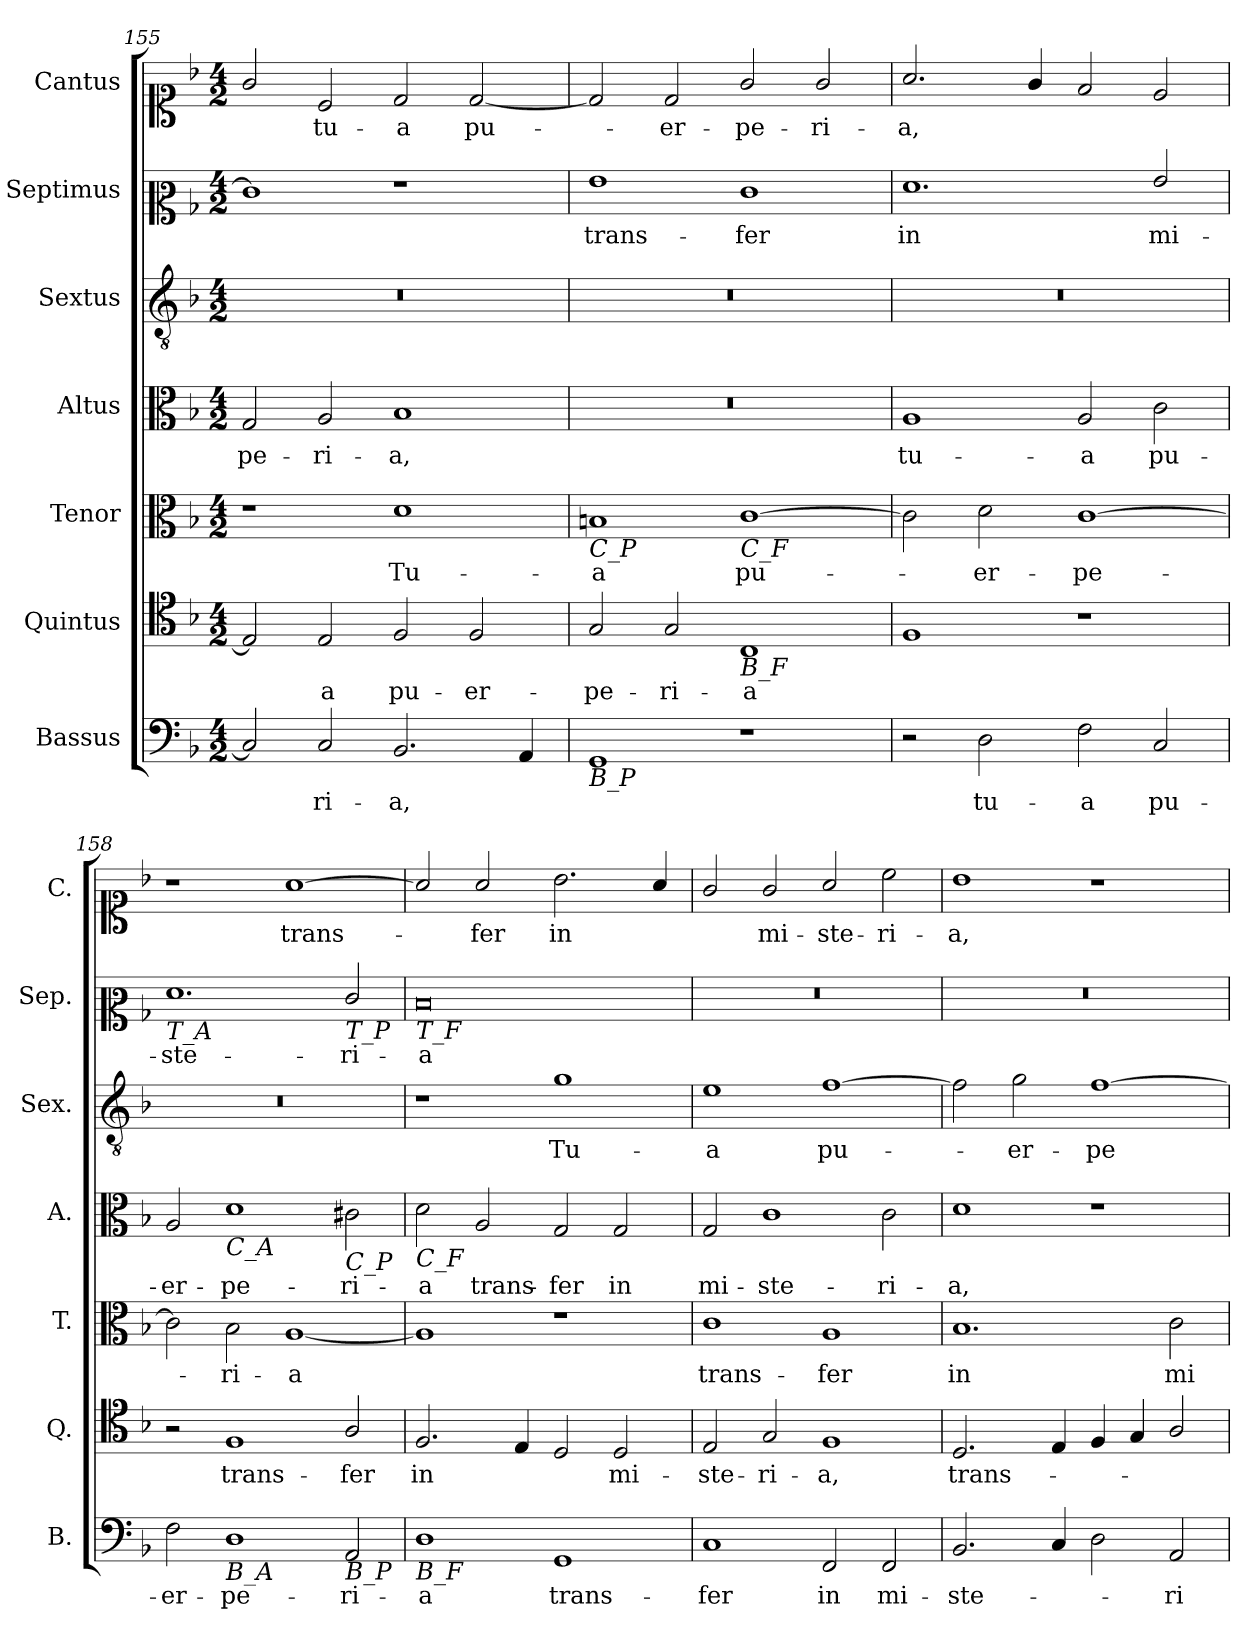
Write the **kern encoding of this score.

**kern	**text	**kern	**text	**kern	**text	**kern	**text	**kern	**text	**kern	**text	**kern	**text
*part7	*part7	*part6	*part6	*part5	*part5	*part4	*part4	*part3	*part3	*part2	*part2	*part1	*part1
*staff7	*staff7	*staff6	*staff6	*staff5	*staff5	*staff4	*staff4	*staff3	*staff3	*staff2	*staff2	*staff1	*staff1
*I"Bassus	*	*I"Quintus	*	*I"Tenor	*	*I"Altus	*	*I"Sextus	*	*I"Septimus	*	*I"Cantus	*
*I'B.	*	*I'Q.	*	*I'T.	*	*I'A.	*	*I'Sex.	*	*I'Sep.	*	*I'C.	*
*clefF4	*	*clefC4	*	*clefC3	*	*clefC3	*	*clefGv2	*	*clefC2	*	*clefC1	*
*k[b-]	*	*k[b-]	*	*k[b-]	*	*k[b-]	*	*k[b-]	*	*k[b-]	*	*k[b-]	*
*F:	*	*F:	*	*F:	*	*F:	*	*F:	*	*F:	*	*F:	*
*M4/2	*	*M4/2	*	*M4/2	*	*M4/2	*	*M4/2	*	*M4/2	*	*M4/2	*
=155	=155	=155	=155	=155	=155	=155	=155	=155	=155	=155	=155	=155	=155
!	!	!	!	!	!	!	!LO:LY:b	!	!	!	!	!	!
2C/]	.	2E/]	.	1r	.	2G/	-pe-	0r	.	1e]	.	2g/	.
!	!LO:LY:b	!	!LO:LY:b	!	!	!	!LO:LY:b	!	!	!	!	!	!LO:LY:b
2C/	-ri-	2E/	-a	.	.	2A/	-ri-	.	.	.	.	2c/	tu-
!	!LO:LY:b	!	!LO:LY:b	!	!LO:LY:b	!	!LO:LY:b	!	!	!	!	!	!LO:LY:b
2.BB-/	-a,	2F/	pu-	1d	Tu-	1B-	-a,	.	.	1r	.	2d/	-a
!	!	!	!LO:LY:b	!	!	!	!	!	!	!	!	!	!LO:LY:b
.	.	2F/	-er-	.	.	.	.	.	.	.	.	[2d/	pu-
4AA/	.	.	.	.	.	.	.	.	.	.	.	.	.
=156	=156	=156	=156	=156	=156	=156	=156	=156	=156	=156	=156	=156	=156
!	!	!	!	!LO:TX:b:i:t=C_P	!	!	!	!	!	!	!	!	!
!LO:TX:b:i:t=B_P	!	!	!	!	!	!	!	!	!	!	!	!	!
!	!	!	!LO:LY:b	!	!LO:LY:b	!	!	!	!	!	!LO:LY:b	!	!
1GG	.	2G/	-pe-	1Bn	-a	0r	.	0r	.	1g	-trans-	2d/]	.
!	!	!	!LO:LY:b	!	!	!	!	!	!	!	!	!	!LO:LY:b
.	.	2G/	-ri-	.	.	.	.	.	.	.	.	2d/	-er-
!	!	!	!	!LO:TX:b:i:t=C_F	!	!	!	!	!	!	!	!	!
!	!	!LO:TX:b:i:t=B_F	!	!	!	!	!	!	!	!	!	!	!
!	!	!	!LO:LY:b	!	!LO:LY:b	!	!	!	!	!	!LO:LY:b	!	!LO:LY:b
1r	.	1C	-a	[1c	pu-	.	.	.	.	1e	-fer	2g/	-pe-
!	!	!	!	!	!	!	!	!	!	!	!	!	!LO:LY:b
.	.	.	.	.	.	.	.	.	.	.	.	2g/	-ri-
=157	=157	=157	=157	=157	=157	=157	=157	=157	=157	=157	=157	=157	=157
!	!	!	!	!	!	!	!LO:LY:b	!	!	!	!LO:LY:b	!	!LO:LY:b
2r	.	1F	.	2c\]	.	1A	tu-	0r	.	1.f	in	2.a/	-a,
!	!LO:LY:b	!	!	!	!LO:LY:b	!	!	!	!	!	!	!	!
2D\	tu-	.	.	2d\	-er-	.	.	.	.	.	.	.	.
.	.	.	.	.	.	.	.	.	.	.	.	4g/	.
!	!LO:LY:b	!	!	!	!LO:LY:b	!	!LO:LY:b	!	!	!	!	!	!
2F\	-a	1r	.	[1c	-pe-	2A/	-a	.	.	.	.	2f/	.
!	!LO:LY:b	!	!	!	!	!	!LO:LY:b	!	!	!	!LO:LY:b	!	!
2C/	pu-	.	.	.	.	2c\	pu-	.	.	2g/	mi-	2e/	.
=158	=158	=158	=158	=158	=158	=158	=158	=158	=158	=158	=158	=158	=158
!	!	!	!	!	!	!	!	!	!	!LO:TX:b:i:t=T_A	!	!	!
!	!LO:LY:b	!	!	!	!	!	!LO:LY:b	!	!	!	!LO:LY:b	!	!
2F\	-er-	2r	.	2c\]	.	2A/	-er-	0r	.	1.f	-ste-	1r	.
!	!	!	!	!	!	!LO:TX:b:i:t=C_A	!	!	!	!	!	!	!
!LO:TX:b:i:t=B_A	!	!	!	!	!	!	!	!	!	!	!	!	!
!	!LO:LY:b	!	!LO:LY:b	!	!LO:LY:b	!	!LO:LY:b	!	!	!	!	!	!
1D	-pe-	1F	trans-	2B-\	-ri-	1d	-pe-	.	.	.	.	.	.
!	!	!	!	!	!LO:LY:b	!	!	!	!	!	!	!	!LO:LY:b
.	.	.	.	[1A	-a	.	.	.	.	.	.	[1a	trans-
!	!	!	!	!	!	!	!	!	!	!LO:TX:b:i:t=T_P	!	!	!
!	!	!	!	!	!	!LO:TX:b:i:t=C_P	!	!	!	!	!	!	!
!LO:TX:b:i:t=B_P	!	!	!	!	!	!	!	!	!	!	!	!	!
!	!LO:LY:b	!	!LO:LY:b	!	!	!	!LO:LY:b	!	!	!	!LO:LY:b	!	!
2AA/	-ri-	2A/	-fer	.	.	2c#X\	-ri-	.	.	2e/	-ri-	.	.
=159	=159	=159	=159	=159	=159	=159	=159	=159	=159	=159	=159	=159	=159
!	!	!	!	!	!	!	!	!	!	!LO:TX:b:i:t=T_F	!	!	!
!	!	!	!	!	!	!LO:TX:b:i:t=C_F	!	!	!	!	!	!	!
!LO:TX:b:i:t=B_F	!	!	!	!	!	!	!	!	!	!	!	!	!
!	!LO:LY:b	!	!LO:LY:b	!	!	!	!LO:LY:b	!	!	!	!LO:LY:b	!	!
1D	-a	2.F/	in	1A]	.	2d\	-a	1r	.	0d	-a	2a/]	.
!	!	!	!	!	!	!	!LO:LY:b	!	!	!	!	!	!LO:LY:b
.	.	.	.	.	.	2A/	trans-	.	.	.	.	2a/	-fer
.	.	4E/	.	.	.	.	.	.	.	.	.	.	.
!	!LO:LY:b	!	!	!	!	!	!LO:LY:b	!	!LO:LY:b	!	!	!	!LO:LY:b
1GG	trans-	2D/	.	1r	.	2G/	-fer	1g	Tu-	.	.	2.b-\	in
!	!	!	!LO:LY:b	!	!	!	!LO:LY:b	!	!	!	!	!	!
.	.	2D/	mi-	.	.	2G/	in	.	.	.	.	.	.
.	.	.	.	.	.	.	.	.	.	.	.	4a/	.
=160	=160	=160	=160	=160	=160	=160	=160	=160	=160	=160	=160	=160	=160
!	!LO:LY:b	!	!LO:LY:b	!	!LO:LY:b	!	!LO:LY:b	!	!LO:LY:b	!	!	!	!
1C	-fer	2E/	-ste-	1c	trans-	2G/	mi-	1e	-a	0r	.	2g/	.
!	!	!	!LO:LY:b	!	!	!	!LO:LY:b	!	!	!	!	!	!LO:LY:b
.	.	2G/	-ri-	.	.	1c	-ste-	.	.	.	.	2g/	mi-
!	!LO:LY:b	!	!LO:LY:b	!	!LO:LY:b	!	!	!	!LO:LY:b	!	!	!	!LO:LY:b
2FF/	in	1F	-a,	1A	-fer	.	.	[1f	pu-	.	.	2a/	-ste-
!	!LO:LY:b	!	!	!	!	!	!LO:LY:b	!	!	!	!	!	!LO:LY:b
2FF/	mi-	.	.	.	.	2c\	-ri-	.	.	.	.	2cc\	-ri-
=161	=161	=161	=161	=161	=161	=161	=161	=161	=161	=161	=161	=161	=161
!	!LO:LY:b	!	!LO:LY:b	!	!LO:LY:b	!	!LO:LY:b	!	!	!	!	!	!LO:LY:b
2.BB-/	-ste-	2.D/	trans-	1.B-	in	1d	-a,	2f\]	.	0r	.	1b-	-a,
!	!	!	!	!	!	!	!	!	!LO:LY:b	!	!	!	!
.	.	.	.	.	.	.	.	2g\	-er-	.	.	.	.
4C/	.	4E/	.	.	.	.	.	.	.	.	.	.	.
!	!	!	!	!	!	!	!	!	!LO:LY:b	!	!	!	!
2D\	.	4F/	.	.	.	1r	.	[1f	-pe-	.	.	1r	.
.	.	4G/	.	.	.	.	.	.	.	.	.	.	.
!	!LO:LY:b	!	!	!	!LO:LY:b	!	!	!	!	!	!	!	!
2AA/	-ri-	2A/	.	2c\	mi-	.	.	.	.	.	.	.	.
=	=	=	=	=	=	=	=	=	=	=	=	=	=
*-	*-	*-	*-	*-	*-	*-	*-	*-	*-	*-	*-	*-	*-
